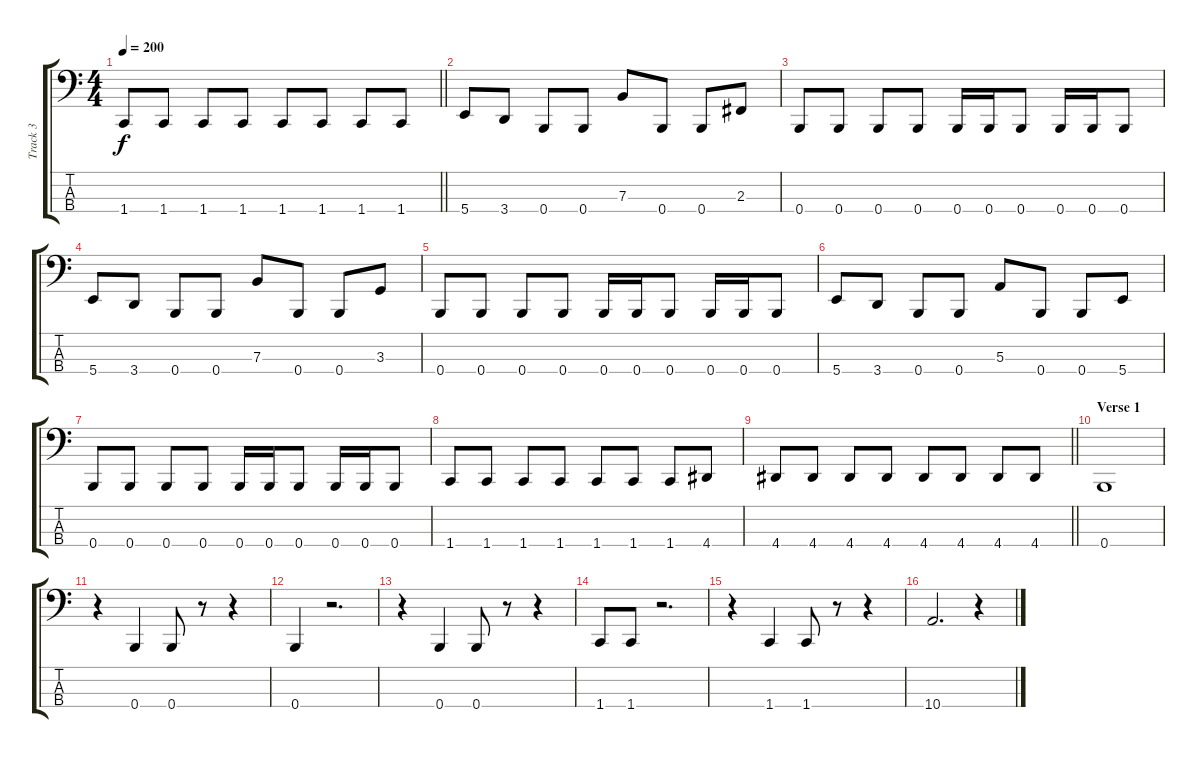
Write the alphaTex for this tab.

\track ("Track 3" "Track 3") {instrument electricbasspick}
\staff {score tabs}
\tuning (D2 A1 E1 B0) {hide}
\ts (4 4)
\tempo 200
\clef f4
\barLineRight lightlight
\ks c
1.4.8{dy f} 1.4.8 1.4.8 1.4.8 1.4.8 1.4.8 1.4.8 1.4.8 |
5.4.8 3.4.8 0.4.8 0.4.8 7.3.8 0.4.8 0.4.8 2.3.8 |
0.4.8 0.4.8 0.4.8 0.4.8 0.4.16 0.4.16 0.4.8 0.4.16 0.4.16 0.4.8 |
5.4.8 3.4.8 0.4.8 0.4.8 7.3.8 0.4.8 0.4.8 3.3.8 |
0.4.8 0.4.8 0.4.8 0.4.8 0.4.16 0.4.16 0.4.8 0.4.16 0.4.16 0.4.8 |
5.4.8 3.4.8 0.4.8 0.4.8 5.3.8 0.4.8 0.4.8 5.4.8 |
0.4.8 0.4.8 0.4.8 0.4.8 0.4.16 0.4.16 0.4.8 0.4.16 0.4.16 0.4.8 |
1.4.8 1.4.8 1.4.8 1.4.8 1.4.8 1.4.8 1.4.8 4.4.8 |
\barLineRight lightlight
4.4.8 4.4.8 4.4.8 4.4.8 4.4.8 4.4.8 4.4.8 4.4.8 |
\section ("" "Verse 1")
0.4.1 |
r.4 0.4.4 0.4.8 r.8 r.4 |
0.4.4 r.2{d} |
r.4 0.4.4 0.4.8 r.8 r.4 |
1.4.8 1.4.8 r.2{d} |
r.4 1.4.4 1.4.8 r.8 r.4 |
10.4.2{d} r.4
